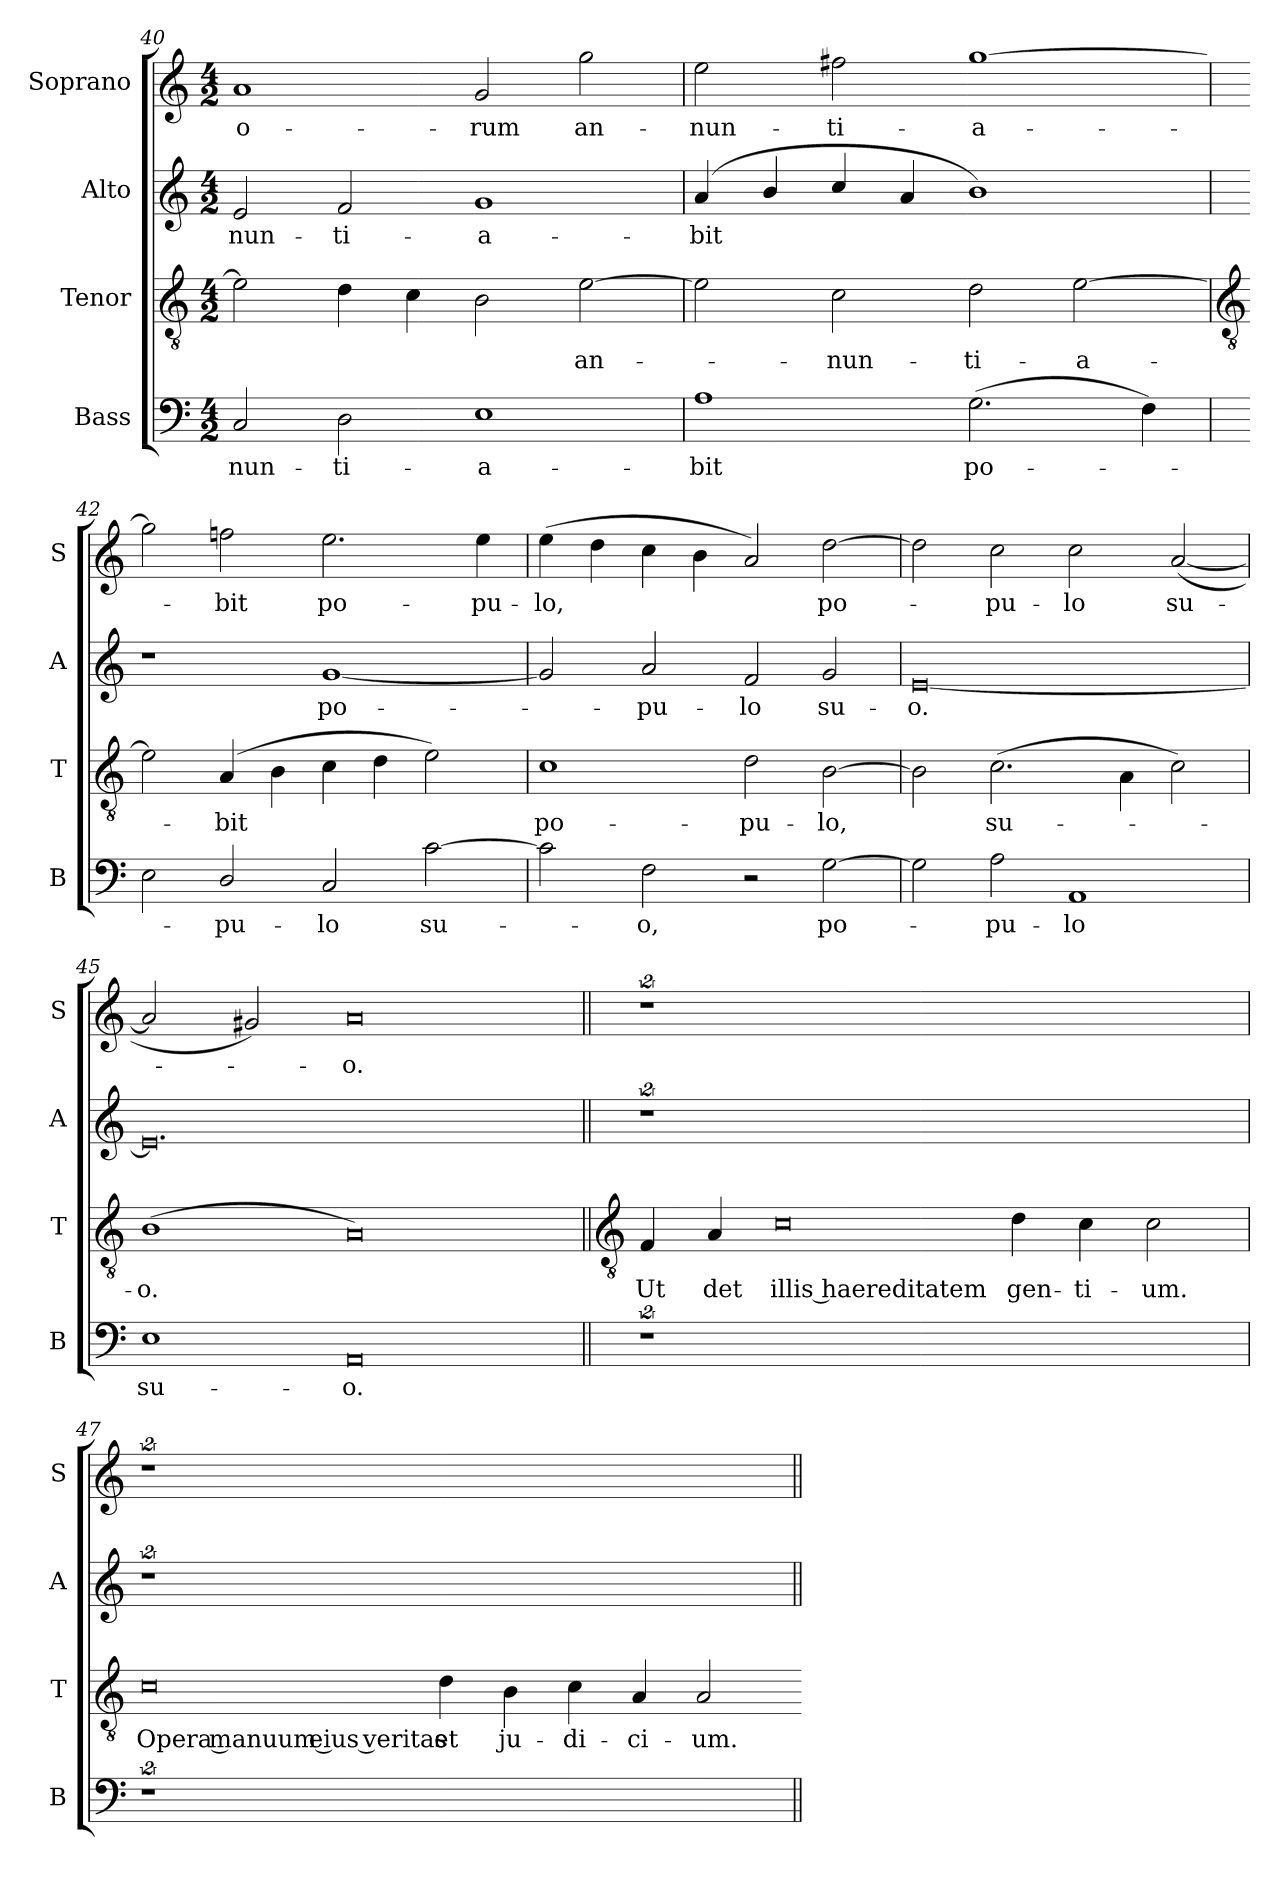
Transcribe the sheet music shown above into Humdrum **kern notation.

**kern	**text	**kern	**text	**kern	**text	**kern	**text
*part4	*part4	*part3	*part3	*part2	*part2	*part1	*part1
*staff4	*staff4	*staff3	*staff3	*staff2	*staff2	*staff1	*staff1
*I"Bass	*	*I"Tenor	*	*I"Alto	*	*I"Soprano	*
*I'B	*	*I'T	*	*I'A	*	*I'S	*
*clefF4	*	*clefGv2	*	*clefG2	*	*clefG2	*
*k[]	*	*k[]	*	*k[]	*	*k[]	*
*C:	*	*C:	*	*C:	*	*C:	*
*M4/2	*	*M4/2	*	*M4/2	*	*M4/2	*
=40	=40	=40	=40	=40	=40	=40	=40
!	!LO:LY:b	!	!	!	!LO:LY:b	!	!LO:LY:b
2C	-nun-	2e]	.	2e	-nun-	1a	-o-
!	!LO:LY:b	!	!	!	!LO:LY:b	!	!
2D	-ti-	4d	.	2f	-ti-	.	.
.	.	4c	.	.	.	.	.
!	!LO:LY:b	!	!	!	!LO:LY:b	!	!LO:LY:b
1E	-a-	2B	.	1g	-a-	2g	-rum
!	!	!	!LO:LY:b	!	!	!	!LO:LY:b
.	.	[2e	an-	.	.	2gg	an-
=41	=41	=41	=41	=41	=41	=41	=41
!	!LO:LY:b	!	!	!	!LO:LY:b	!	!LO:LY:b
1A	-bit	2e]	.	(<4a	-bit	2ee	-nun-
.	.	.	.	4b/	.	.	.
!	!	!	!LO:LY:b	!	!	!	!LO:LY:b
.	.	2c	nun-	4cc/	.	2ff#X	-ti-
.	.	.	.	4a	.	.	.
!	!LO:LY:b	!	!LO:LY:b	!	!	!	!LO:LY:b
(>2.G	po-	2d	-ti-	1b)	.	[1gg	-a-
!	!	!	!LO:LY:b	!	!	!	!
.	.	[2e	-a-	.	.	.	.
4F)	.	.	.	.	.	.	.
!!LO:LB:g=z
=42	=42	=42	=42	=42	=42	=42	=42
*	*	*clefGv2	*	*	*	*	*
2E	.	2e]	.	1r	.	2gg]	.
!	!LO:LY:b	!	!LO:LY:b	!	!	!	!LO:LY:b
2D/	pu-	(>4A	bit	.	.	2ffn	bit
.	.	4B	.	.	.	.	.
!	!LO:LY:b	!	!	!	!LO:LY:b	!	!LO:LY:b
2C	-lo	4c	.	[1g	po-	2.ee	po-
.	.	4d	.	.	.	.	.
!	!LO:LY:b	!	!	!	!	!	!
[2c	su-	2e)	.	.	.	.	.
!	!	!	!	!	!	!	!LO:LY:b
.	.	.	.	.	.	4ee	-pu-
=43	=43	=43	=43	=43	=43	=43	=43
!	!	!	!LO:LY:b	!	!	!	!LO:LY:b
2c]	.	1c	po-	2g]	.	(>4ee	-lo,
.	.	.	.	.	.	4dd	.
!	!LO:LY:b	!	!	!	!LO:LY:b	!	!
2F	o,	.	.	2a	pu-	4cc	.
.	.	.	.	.	.	4b	.
!	!	!	!LO:LY:b	!	!LO:LY:b	!	!
2r	.	2d	-pu-	2f	-lo	2a)	.
!	!LO:LY:b	!	!LO:LY:b	!	!LO:LY:b	!	!LO:LY:b
[2G	po-	[2B	-lo,	2g	su-	[2dd	po-
=44	=44	=44	=44	=44	=44	=44	=44
!	!	!	!	!	!LO:LY:b	!	!
2G]	.	2B]	.	[0e	-o.	2dd]	.
!	!LO:LY:b	!	!LO:LY:b	!	!	!	!LO:LY:b
2A	pu-	(>2.c	su-	.	.	2cc	pu-
!	!LO:LY:b	!	!	!	!	!	!LO:LY:b
1AA	-lo	.	.	.	.	2cc	-lo
.	.	4A\	.	.	.	.	.
!	!	!	!	!	!	!	!LO:LY:b
.	.	2c)	.	.	.	(<[2a	su-
=45	=45	=45	=45	=45	=45	=45	=45
!	!LO:LY:b	!	!LO:LY:b	!	!	!	!
1E	su-	(<1B	o.	0.e]	.	2a]	.
.	.	.	.	.	.	2g#X)	.
!	!LO:LY:b	!	!	!	!	!	!LO:LY:b
0AA	-o.	0A)	.	.	.	0a	o.
!!LO:LB:g=z
=46||	=46||	=46||	=46||	=46||	=46||	=46||	=46||
*	*	*clefGv2	*	*	*	*	*
!	!	!	!LO:LY:b	!	!	!	!
2%7r	.	4F	Ut	2%7r	.	2%7r	.
!	!	!	!LO:LY:b	!	!	!	!
.	.	4A	det	.	.	.	.
!	!	!	!LO:LY:b	!	!	!	!
.	.	0c	illis haereditatem	.	.	.	.
!	!	!	!LO:LY:b	!	!	!	!
.	.	4d	gen-	.	.	.	.
!	!	!	!LO:LY:b	!	!	!	!
.	.	4c	-ti-	.	.	.	.
!	!	!	!LO:LY:b	!	!	!	!
.	.	2c	-um.	.	.	.	.
=47	=47	=47	=47	=47	=47	=47	=47
!	!	!	!LO:LY:b	!	!	!	!
2%7r	.	0c	Opera manuum eius veritas	2%7r	.	2%7r	.
!	!	!	!LO:LY:b	!	!	!	!
.	.	4d	et	.	.	.	.
!	!	!	!LO:LY:b	!	!	!	!
.	.	4B	ju-	.	.	.	.
!	!	!	!LO:LY:b	!	!	!	!
.	.	4c	-di-	.	.	.	.
!	!	!	!LO:LY:b	!	!	!	!
.	.	4A	-ci-	.	.	.	.
!	!	!	!LO:LY:b	!	!	!	!
.	.	2A	-um.	.	.	.	.
=||	=||	=-	=||	=||	=||	=||	=||
*-	*-	*-	*-	*-	*-	*-	*-
